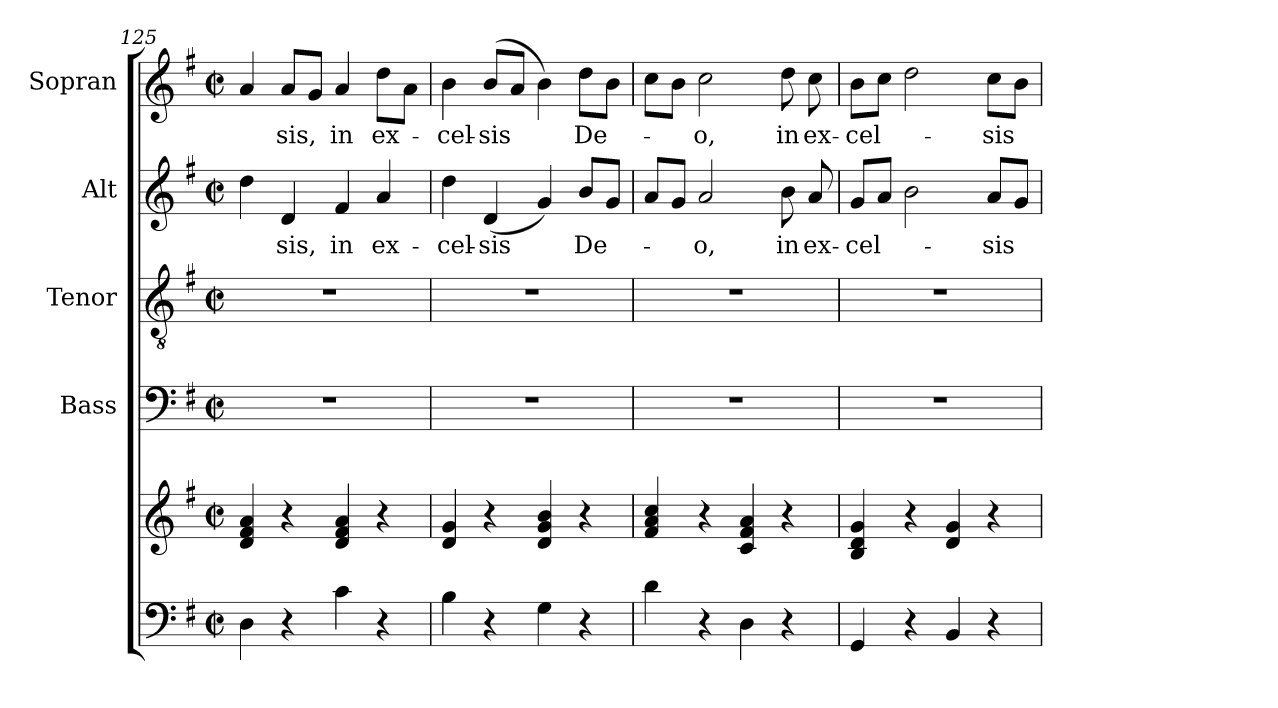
**kern	**kern	**kern	**kern	**kern	**text	**kern	**text
*part5	*part5	*part4	*part3	*part2	*part2	*part1	*part1
*staff6	*staff5	*staff4	*staff3	*staff2	*staff2	*staff1	*staff1
*	*	*I"Bass	*I"Tenor	*I"Alt	*	*I"Sopran	*
*	*	*I'B.	*I'T.	*I'A.	*	*I'S.	*
*clefF4	*clefG2	*clefF4	*clefGv2	*clefG2	*	*clefG2	*
*k[f#]	*k[f#]	*k[f#]	*k[f#]	*k[f#]	*	*k[f#]	*
*G:	*G:	*G:	*G:	*G:	*	*G:	*
*M2/2	*M2/2	*M2/2	*M2/2	*M2/2	*	*M2/2	*
*met(c|)	*met(c|)	*met(c|)	*met(c|)	*met(c|)	*	*met(c|)	*
=125	=125	=125	=125	=125	=125	=125	=125
4D\	4d/ 4f#/ 4a/	1r	1r	4dd\	.	4a/	.
!	!	!	!	!	!LO:LY:b	!	!LO:LY:b
4r	4r	.	.	4d/	-sis,	8a/L	-sis,
.	.	.	.	.	.	8g/J	.
!	!	!	!	!	!LO:LY:b	!	!LO:LY:b
4c\	4d/ 4f#/ 4a/	.	.	4f#/	in	4a/	in
!	!	!	!	!	!LO:LY:b	!	!LO:LY:b
4r	4r	.	.	4a/	ex-	8dd\L	ex-
.	.	.	.	.	.	8a\J	.
=126	=126	=126	=126	=126	=126	=126	=126
!	!	!	!	!	!LO:LY:b	!	!LO:LY:b
4B\	4d/ 4g/	1r	1r	4dd\	-cel-	4b\	-cel-
!	!	!	!	!	!LO:LY:b	!	!LO:LY:b
4r	4r	.	.	(<4d/	-sis	(>8b/L	-sis
.	.	.	.	.	.	8a/J	.
4G\	4d/ 4g/ 4b/	.	.	4g/)	.	4b\)	.
!	!	!	!	!	!LO:LY:b	!	!LO:LY:b
4r	4r	.	.	8b/L	De-	8dd\L	De-
.	.	.	.	8g/J	.	8b\J	.
=127	=127	=127	=127	=127	=127	=127	=127
4d\	4f#/ 4a/ 4cc/	1r	1r	8a/L	.	8cc\L	.
.	.	.	.	8g/J	.	8b\J	.
!	!	!	!	!	!LO:LY:b	!	!LO:LY:b
4r	4r	.	.	2a/	-o,	2cc\	-o,
4D\	4c/ 4f#/ 4a/	.	.	.	.	.	.
!	!	!	!	!	!LO:LY:b	!	!LO:LY:b
4r	4r	.	.	8b\	in	8dd\	in
!	!	!	!	!	!LO:LY:b	!	!LO:LY:b
.	.	.	.	8a/	ex-	8cc\	ex-
=128	=128	=128	=128	=128	=128	=128	=128
!	!	!	!	!	!LO:LY:b	!	!LO:LY:b
4GG/	4B/ 4d/ 4g/	1r	1r	8g/L	-cel-	8b\L	-cel-
.	.	.	.	8a/J	.	8cc\J	.
4r	4r	.	.	2b\	.	2dd\	.
4BB/	4d/ 4g/	.	.	.	.	.	.
!	!	!	!	!	!LO:LY:b	!	!LO:LY:b
4r	4r	.	.	8a/L	-sis	8cc\L	-sis
.	.	.	.	8g/J	.	8b\J	.
=	=	=	=	=	=	=	=
*-	*-	*-	*-	*-	*-	*-	*-
